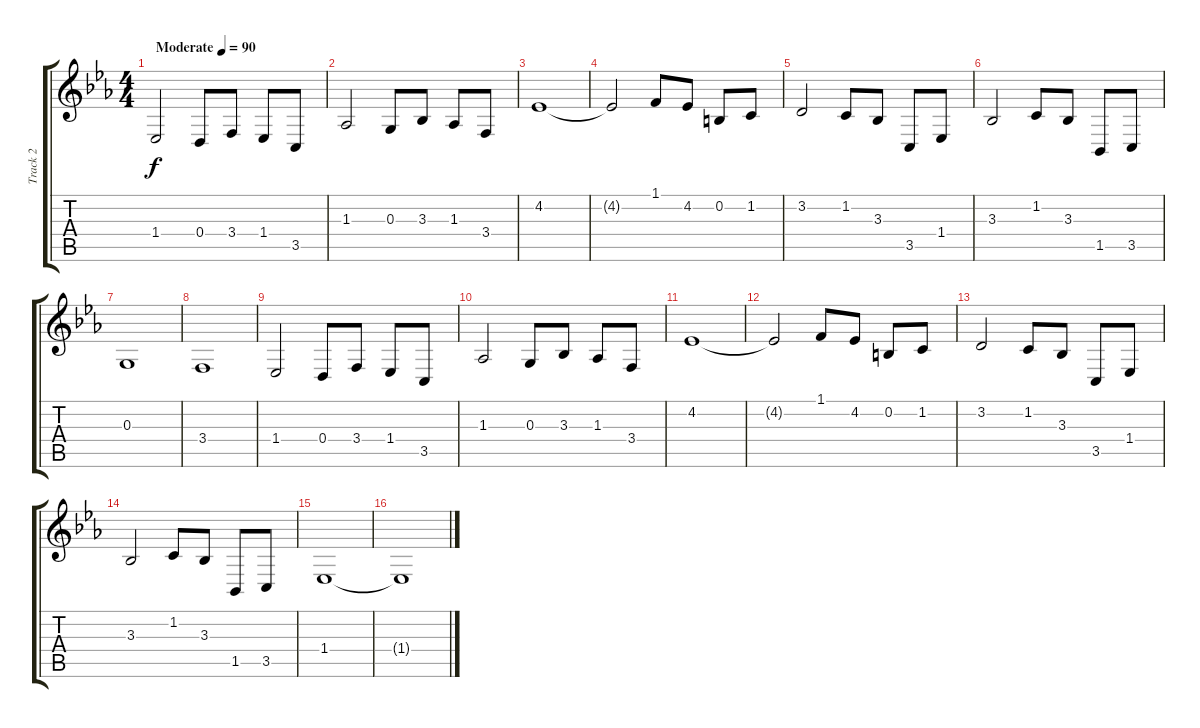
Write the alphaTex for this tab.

\track ("Track 2" "Track 2") {mute instrument tenorsax}
\staff {score tabs}
\tuning (E4 B3 G3 D3 A2 E2) {hide}
\ts (4 4)
\tempo (90 "Moderate")
\clef g2
\ks eb
1.4.2{dy f instrument tenorsax} 0.4.8 3.4.8 1.4.8 3.5.8 |
1.3.2 0.3.8 3.3.8 1.3.8 3.4.8 |
4.2.1 |
4.2{t}.2 1.1.8 4.2.8 0.2.8 1.2.8 |
3.2.2 1.2.8 3.3.8 3.5.8 1.4.8 |
3.3.2 1.2.8 3.3.8 1.5.8 3.5.8 |
0.3.1 |
3.4.1 |
1.4.2 0.4.8 3.4.8 1.4.8 3.5.8 |
1.3.2 0.3.8 3.3.8 1.3.8 3.4.8 |
4.2.1 |
4.2{t}.2 1.1.8 4.2.8 0.2.8 1.2.8 |
3.2.2 1.2.8 3.3.8 3.5.8 1.4.8 |
3.3.2 1.2.8 3.3.8 1.5.8 3.5.8 |
1.4.1 |
1.4{t}.1
